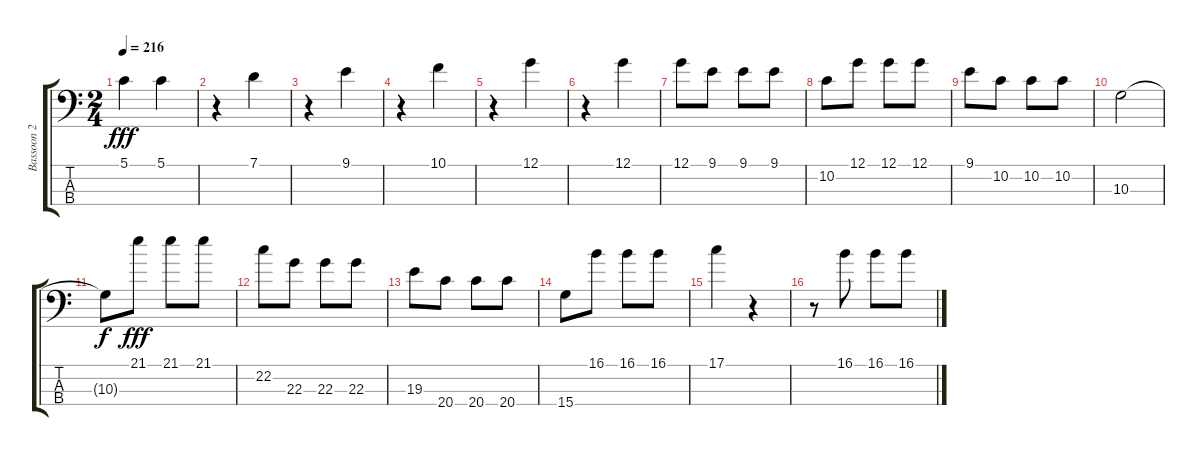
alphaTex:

\track ("Bassoon 2" "Bassoon 2") {instrument acousticguitarnylon}
\staff {score tabs}
\tuning (G2 D2 A1 E1) {hide}
\ts (2 4)
\tempo 216
\clef f4
\ks c
5.1.4{dy fff} 5.1.4 |
r.4 7.1.4 |
r.4 9.1.4 |
r.4 10.1.4 |
r.4 12.1.4 |
r.4 12.1.4 |
12.1.8 9.1.8 9.1.8 9.1.8 |
10.2.8 12.1.8 12.1.8 12.1.8 |
9.1.8 10.2.8 10.2.8 10.2.8 |
10.3.2 |
10.3{t}.8{dy f} 21.1.8{dy fff} 21.1.8 21.1.8 |
22.2.8 22.3.8 22.3.8 22.3.8 |
19.3.8 20.4.8 20.4.8 20.4.8 |
15.4.8 16.1.8 16.1.8 16.1.8 |
17.1.4 r.4 |
r.8 16.1.8 16.1.8 16.1.8
